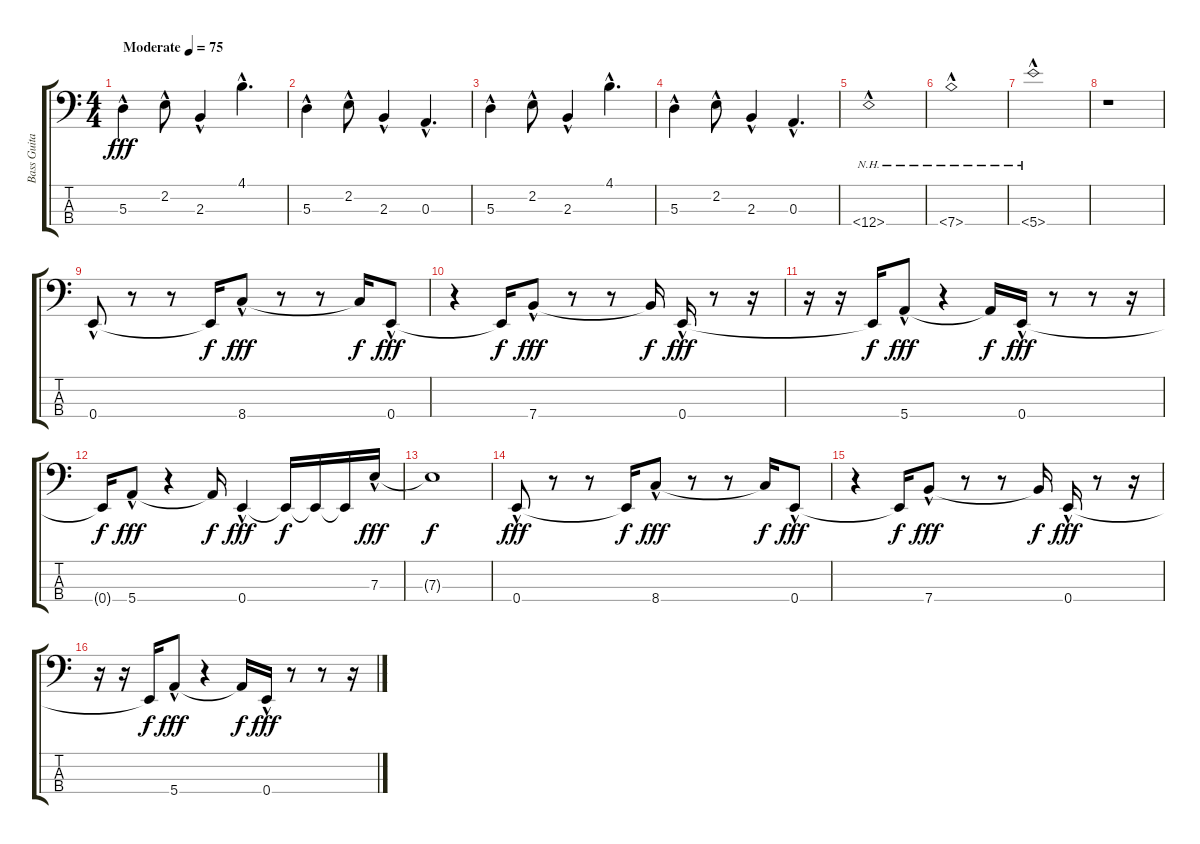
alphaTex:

\track ("Bass Guitar" "Bass Guita") {instrument electricbasspick}
\staff {score tabs}
\tuning (G2 D2 A1 E1) {hide}
\ts (4 4)
\tempo (75 "Moderate")
\clef f4
\ks c
5.3{hac}.4{dy fff instrument electricbasspick} 2.2{hac}.8 2.3{hac}.4 4.1{hac}.4{d} |
5.3{hac}.4 2.2{hac}.8 2.3{hac}.4 0.3{hac}.4{d} |
5.3{hac}.4 2.2{hac}.8 2.3{hac}.4 4.1{hac}.4{d} |
5.3{hac}.4 2.2{hac}.8 2.3{hac}.4 0.3{hac}.4{d} |
12.4{nh hac}.1 |
7.4{nh hac}.1 |
5.4{nh hac}.1 |
r.1 |
0.4{hac}.8 r.8 r.8 0.4{t}.16{dy f} 8.4{hac}.8{dy fff} r.8 r.8 8.4{t}.16{dy f} 0.4{hac}.8{dy fff} |
r.4 0.4{t}.16{dy f} 7.4{hac}.8{dy fff} r.8 r.8 7.4{t}.16{dy f} 0.4{hac}.16{dy fff} r.8 r.16 |
r.16 r.16 0.4{t}.16{dy f} 5.4{hac}.8{dy fff} r.4 5.4{t}.16{dy f} 0.4{hac}.16{dy fff} r.8 r.8 r.16 |
0.4{t}.16{dy f} 5.4{hac}.8{dy fff} r.4 5.4{t}.16{dy f} 0.4{hac}.4{dy fff} 0.4{t}.16{dy f} 0.4{t}.16 0.4{t}.16 7.3{hac}.16{dy fff} |
7.3{t}.1{dy f} |
0.4{hac}.8{dy fff} r.8 r.8 0.4{t}.16{dy f} 8.4{hac}.8{dy fff} r.8 r.8 8.4{t}.16{dy f} 0.4{hac}.8{dy fff} |
r.4 0.4{t}.16{dy f} 7.4{hac}.8{dy fff} r.8 r.8 7.4{t}.16{dy f} 0.4{hac}.16{dy fff} r.8 r.16 |
r.16 r.16 0.4{t}.16{dy f} 5.4{hac}.8{dy fff} r.4 5.4{t}.16{dy f} 0.4{hac}.16{dy fff} r.8 r.8 r.16
